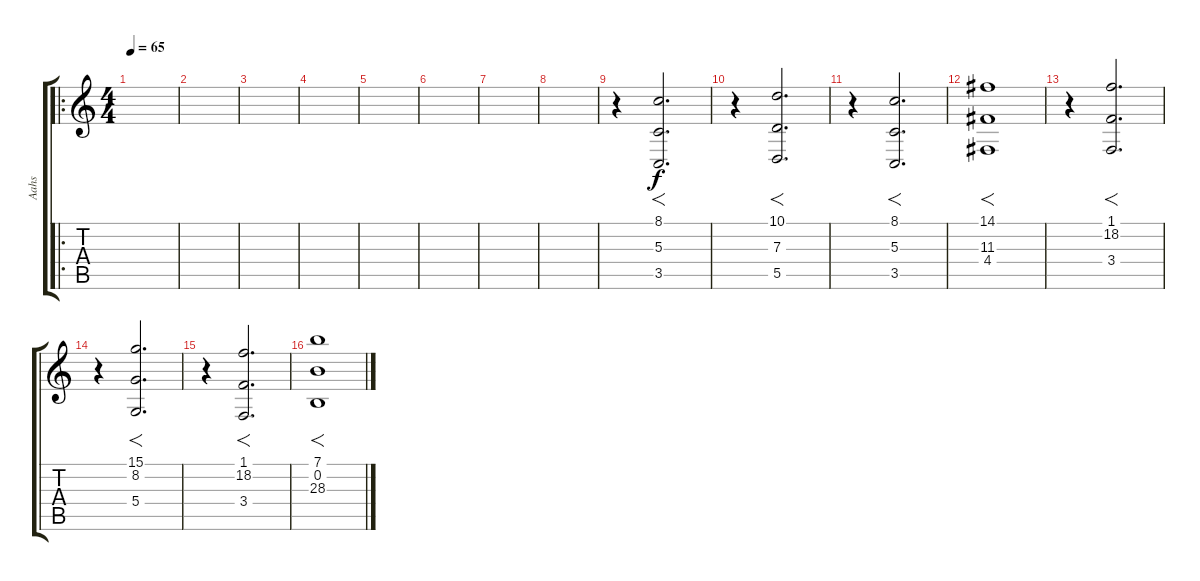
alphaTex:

\track ("Aahs" "Aahs") {instrument choiraahs}
\staff {score tabs}
\tuning (E4 B3 G3 D3 A2 E2) {hide}
\ro
\ts (4 4)
\tempo 65
\clef g2
\ks c
|
|
|
|
|
|
|
|
r.4 (8.1 5.3 3.5).2{f d} |
r.4 (10.1 7.3 5.5).2{f d} |
r.4 (8.1 5.3 3.5).2{f d} |
(14.1 11.3 4.4).1{f} |
r.4 (1.1 18.2 3.4).2{f d} |
r.4 (15.1 8.2 5.4).2{f d} |
r.4 (1.1 18.2 3.4).2{f d} |
(7.1 0.2 28.3).1{f}
